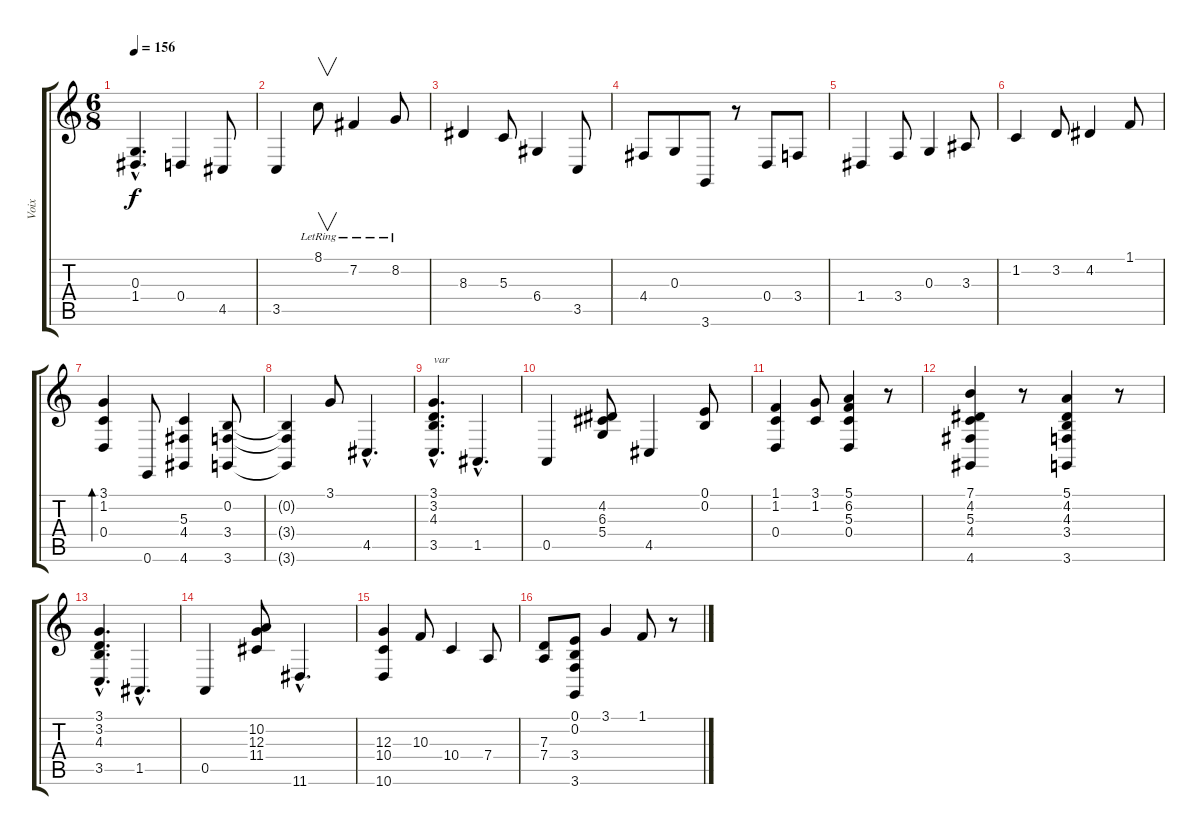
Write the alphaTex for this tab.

\track ("Voix" "Voix") {instrument voiceoohs}
\staff {score tabs}
\tuning (E4 B3 G3 D3 A2 E2) {hide}
\ts (6 8)
\tempo 156
\clef g2
\ks c
(0.3{hac} 1.4{hac}).4{d dy f} 0.4.4 4.5.8 |
3.5.4 8.1{lr}.8{v} 7.2{lr}.4 8.2{lr}.8 |
8.3.4 5.3.8 6.4.4 3.5.8 |
4.4.8 0.3.8 3.6.8 r.8 0.4.8 3.4.8 |
1.4.4 3.4.8 0.3.4 3.3.8 |
1.2.4 3.2.8 4.2.4 1.1.8 |
(3.1 1.2 0.4).4{bd 120} 0.6.8 (5.3 4.4 4.6).4 (0.2 3.4 3.6).8 |
(0.2{t} 3.4{t} 3.6{t}).4 3.1.8 4.5{hac}.4{d} |
(3.1{hac} 3.2{hac} 4.3{hac} 3.5{hac}).4{d txt "var"} 1.5{hac}.4{d} |
0.5.4 (4.2 6.3 5.4).8 4.5.4 (0.1 0.2).8 |
(1.1 1.2 0.4).4 (3.1 1.2).8 (5.1 6.2 5.3 0.4).4 r.8 |
(7.1 4.2 5.3 4.4 4.6).4 r.8 (5.1 4.2 4.3 3.4 3.6).4 r.8 |
(3.1{hac} 3.2{hac} 4.3{hac} 3.5{hac}).4{d} 1.5{hac}.4{d} |
0.5.4 (10.2 12.3 11.4).8 11.6{hac}.4{d} |
(12.3 10.4 10.6).4 10.3.8 10.4.4 7.4.8 |
(7.3 7.4).8 (0.1 0.2 3.4 3.6).8 3.1.4 1.1.8 r.8
